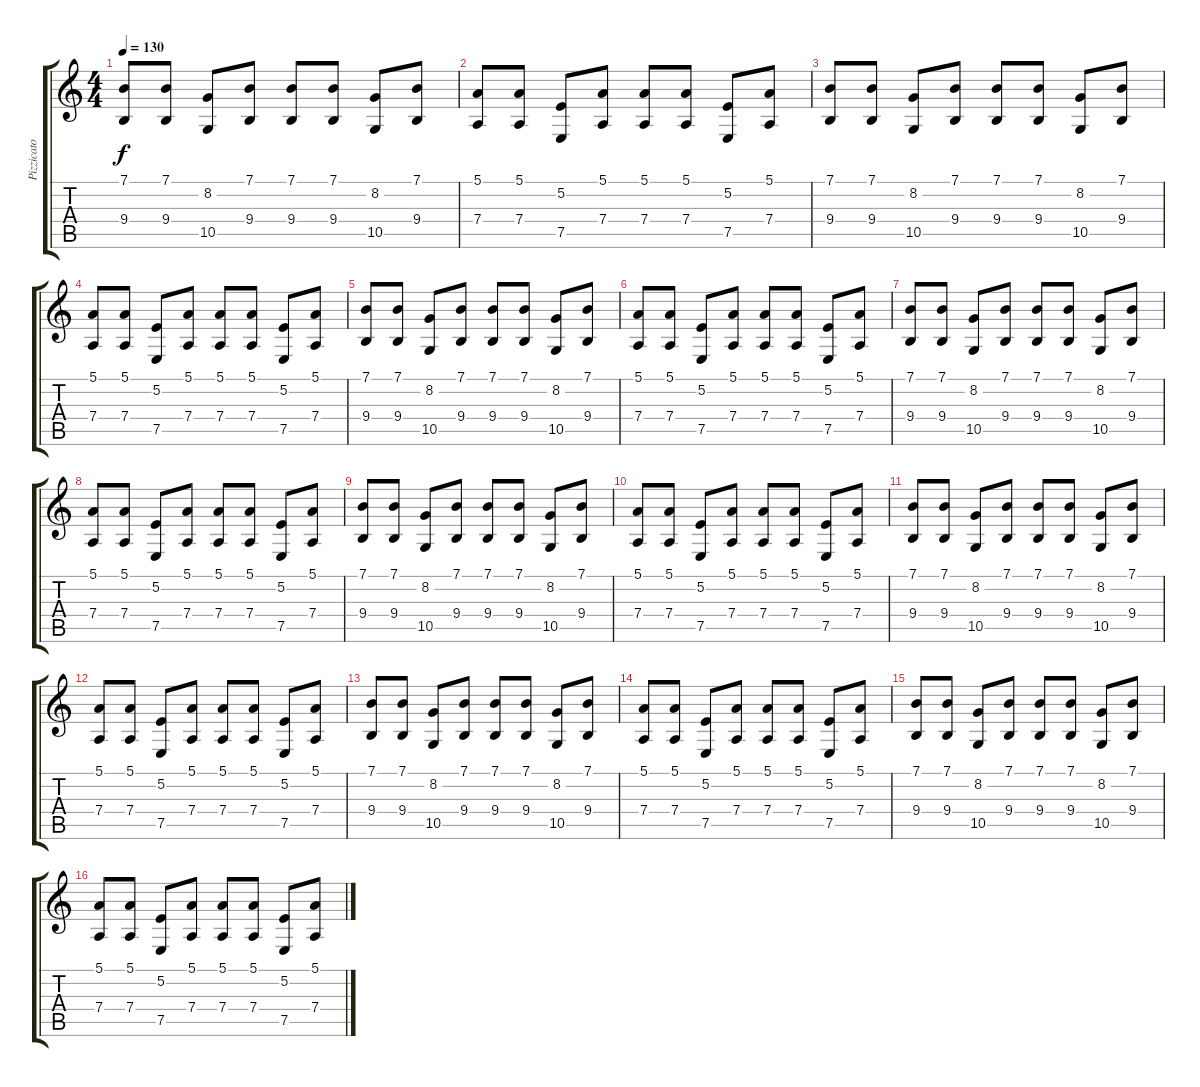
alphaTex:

\track ("Pizzicato Strings" "Pizzicato ") {instrument pizzicatostrings}
\staff {score tabs}
\tuning (E4 B3 G3 D3 A2 E2) {hide}
\ts (4 4)
\tempo 130
\clef g2
\ks c
(7.1 9.4).8{dy f} (7.1 9.4).8 (8.2 10.5).8 (7.1 9.4).8 (7.1 9.4).8 (7.1 9.4).8 (8.2 10.5).8 (7.1 9.4).8 |
(5.1 7.4).8 (5.1 7.4).8 (5.2 7.5).8 (5.1 7.4).8 (5.1 7.4).8 (5.1 7.4).8 (5.2 7.5).8 (5.1 7.4).8 |
(7.1 9.4).8 (7.1 9.4).8 (8.2 10.5).8 (7.1 9.4).8 (7.1 9.4).8 (7.1 9.4).8 (8.2 10.5).8 (7.1 9.4).8 |
(5.1 7.4).8 (5.1 7.4).8 (5.2 7.5).8 (5.1 7.4).8 (5.1 7.4).8 (5.1 7.4).8 (5.2 7.5).8 (5.1 7.4).8 |
(7.1 9.4).8 (7.1 9.4).8 (8.2 10.5).8 (7.1 9.4).8 (7.1 9.4).8 (7.1 9.4).8 (8.2 10.5).8 (7.1 9.4).8 |
(5.1 7.4).8 (5.1 7.4).8 (5.2 7.5).8 (5.1 7.4).8 (5.1 7.4).8 (5.1 7.4).8 (5.2 7.5).8 (5.1 7.4).8 |
(7.1 9.4).8 (7.1 9.4).8 (8.2 10.5).8 (7.1 9.4).8 (7.1 9.4).8 (7.1 9.4).8 (8.2 10.5).8 (7.1 9.4).8 |
(5.1 7.4).8 (5.1 7.4).8 (5.2 7.5).8 (5.1 7.4).8 (5.1 7.4).8 (5.1 7.4).8 (5.2 7.5).8 (5.1 7.4).8 |
(7.1 9.4).8 (7.1 9.4).8 (8.2 10.5).8 (7.1 9.4).8 (7.1 9.4).8 (7.1 9.4).8 (8.2 10.5).8 (7.1 9.4).8 |
(5.1 7.4).8 (5.1 7.4).8 (5.2 7.5).8 (5.1 7.4).8 (5.1 7.4).8 (5.1 7.4).8 (5.2 7.5).8 (5.1 7.4).8 |
(7.1 9.4).8 (7.1 9.4).8 (8.2 10.5).8 (7.1 9.4).8 (7.1 9.4).8 (7.1 9.4).8 (8.2 10.5).8 (7.1 9.4).8 |
(5.1 7.4).8 (5.1 7.4).8 (5.2 7.5).8 (5.1 7.4).8 (5.1 7.4).8 (5.1 7.4).8 (5.2 7.5).8 (5.1 7.4).8 |
(7.1 9.4).8 (7.1 9.4).8 (8.2 10.5).8 (7.1 9.4).8 (7.1 9.4).8 (7.1 9.4).8 (8.2 10.5).8 (7.1 9.4).8 |
(5.1 7.4).8 (5.1 7.4).8 (5.2 7.5).8 (5.1 7.4).8 (5.1 7.4).8 (5.1 7.4).8 (5.2 7.5).8 (5.1 7.4).8 |
(7.1 9.4).8 (7.1 9.4).8 (8.2 10.5).8 (7.1 9.4).8 (7.1 9.4).8 (7.1 9.4).8 (8.2 10.5).8 (7.1 9.4).8 |
(5.1 7.4).8 (5.1 7.4).8 (5.2 7.5).8 (5.1 7.4).8 (5.1 7.4).8 (5.1 7.4).8 (5.2 7.5).8 (5.1 7.4).8
